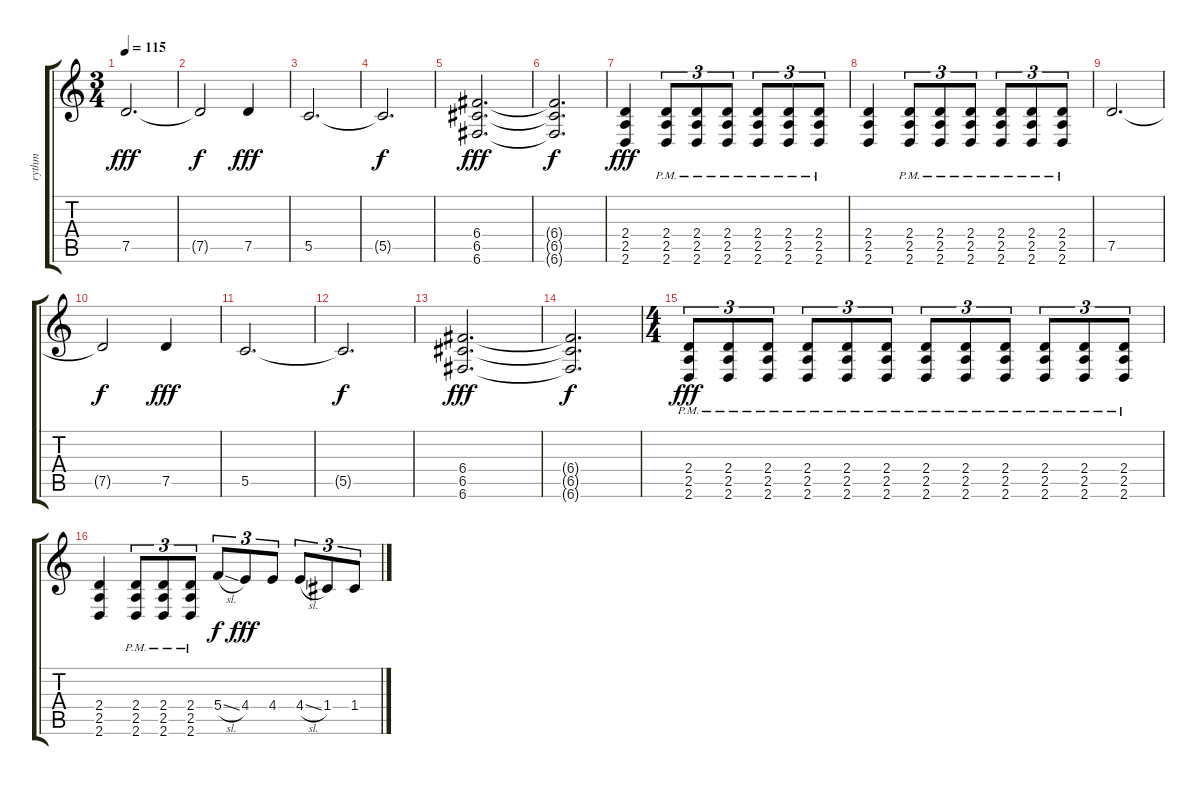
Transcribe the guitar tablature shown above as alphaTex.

\track ("rythm" "rythm") {instrument distortionguitar}
\staff {score tabs}
\tuning (D4 A3 F3 C3 G2 C2) {hide}
\ts (3 4)
\tempo 115
\clef g2
\ks c
7.5.2{d dy fff} |
7.5{t}.2{dy f} 7.5.4{dy fff} |
5.5.2{d} |
5.5{t}.2{d dy f} |
(6.4 6.5 6.6).2{d dy fff} |
(6.4{t} 6.5{t} 6.6{t}).2{d dy f} |
(2.4 2.5 2.6).4{dy fff} (2.4{pm} 2.5{pm} 2.6{pm}).8{tu (3 2)} (2.4{pm} 2.5{pm} 2.6{pm}).8{tu (3 2)} (2.4{pm} 2.5{pm} 2.6{pm}).8{tu (3 2)} (2.4{pm} 2.5{pm} 2.6{pm}).8{tu (3 2)} (2.4{pm} 2.5{pm} 2.6{pm}).8{tu (3 2)} (2.4{pm} 2.5{pm} 2.6{pm}).8{tu (3 2)} |
(2.4 2.5 2.6).4 (2.4{pm} 2.5{pm} 2.6{pm}).8{tu (3 2)} (2.4{pm} 2.5{pm} 2.6{pm}).8{tu (3 2)} (2.4{pm} 2.5{pm} 2.6{pm}).8{tu (3 2)} (2.4{pm} 2.5{pm} 2.6{pm}).8{tu (3 2)} (2.4{pm} 2.5{pm} 2.6{pm}).8{tu (3 2)} (2.4{pm} 2.5{pm} 2.6{pm}).8{tu (3 2)} |
7.5.2{d} |
7.5{t}.2{dy f} 7.5.4{dy fff} |
5.5.2{d} |
5.5{t}.2{d dy f} |
(6.4 6.5 6.6).2{d dy fff} |
(6.4{t} 6.5{t} 6.6{t}).2{d dy f} |
\ts (4 4)
(2.4{pm} 2.5{pm} 2.6{pm}).8{tu (3 2) dy fff} (2.4{pm} 2.5{pm} 2.6{pm}).8{tu (3 2)} (2.4{pm} 2.5{pm} 2.6{pm}).8{tu (3 2)} (2.4{pm} 2.5{pm} 2.6{pm}).8{tu (3 2)} (2.4{pm} 2.5{pm} 2.6{pm}).8{tu (3 2)} (2.4{pm} 2.5{pm} 2.6{pm}).8{tu (3 2)} (2.4{pm} 2.5{pm} 2.6{pm}).8{tu (3 2)} (2.4{pm} 2.5{pm} 2.6{pm}).8{tu (3 2)} (2.4{pm} 2.5{pm} 2.6{pm}).8{tu (3 2)} (2.4{pm} 2.5{pm} 2.6{pm}).8{tu (3 2)} (2.4{pm} 2.5{pm} 2.6{pm}).8{tu (3 2)} (2.4{pm} 2.5{pm} 2.6{pm}).8{tu (3 2)} |
(2.4 2.5 2.6).4 (2.4{pm} 2.5{pm} 2.6{pm}).8{tu (3 2)} (2.4{pm} 2.5{pm} 2.6{pm}).8{tu (3 2)} (2.4{pm} 2.5{pm} 2.6{pm}).8{tu (3 2)} 5.4{sl}.8{tu (3 2) dy f} 4.4.8{tu (3 2) dy fff} 4.4.8{tu (3 2)} 4.4{sl}.8{tu (3 2)} 1.4.8{tu (3 2)} 1.4.8{tu (3 2)}
